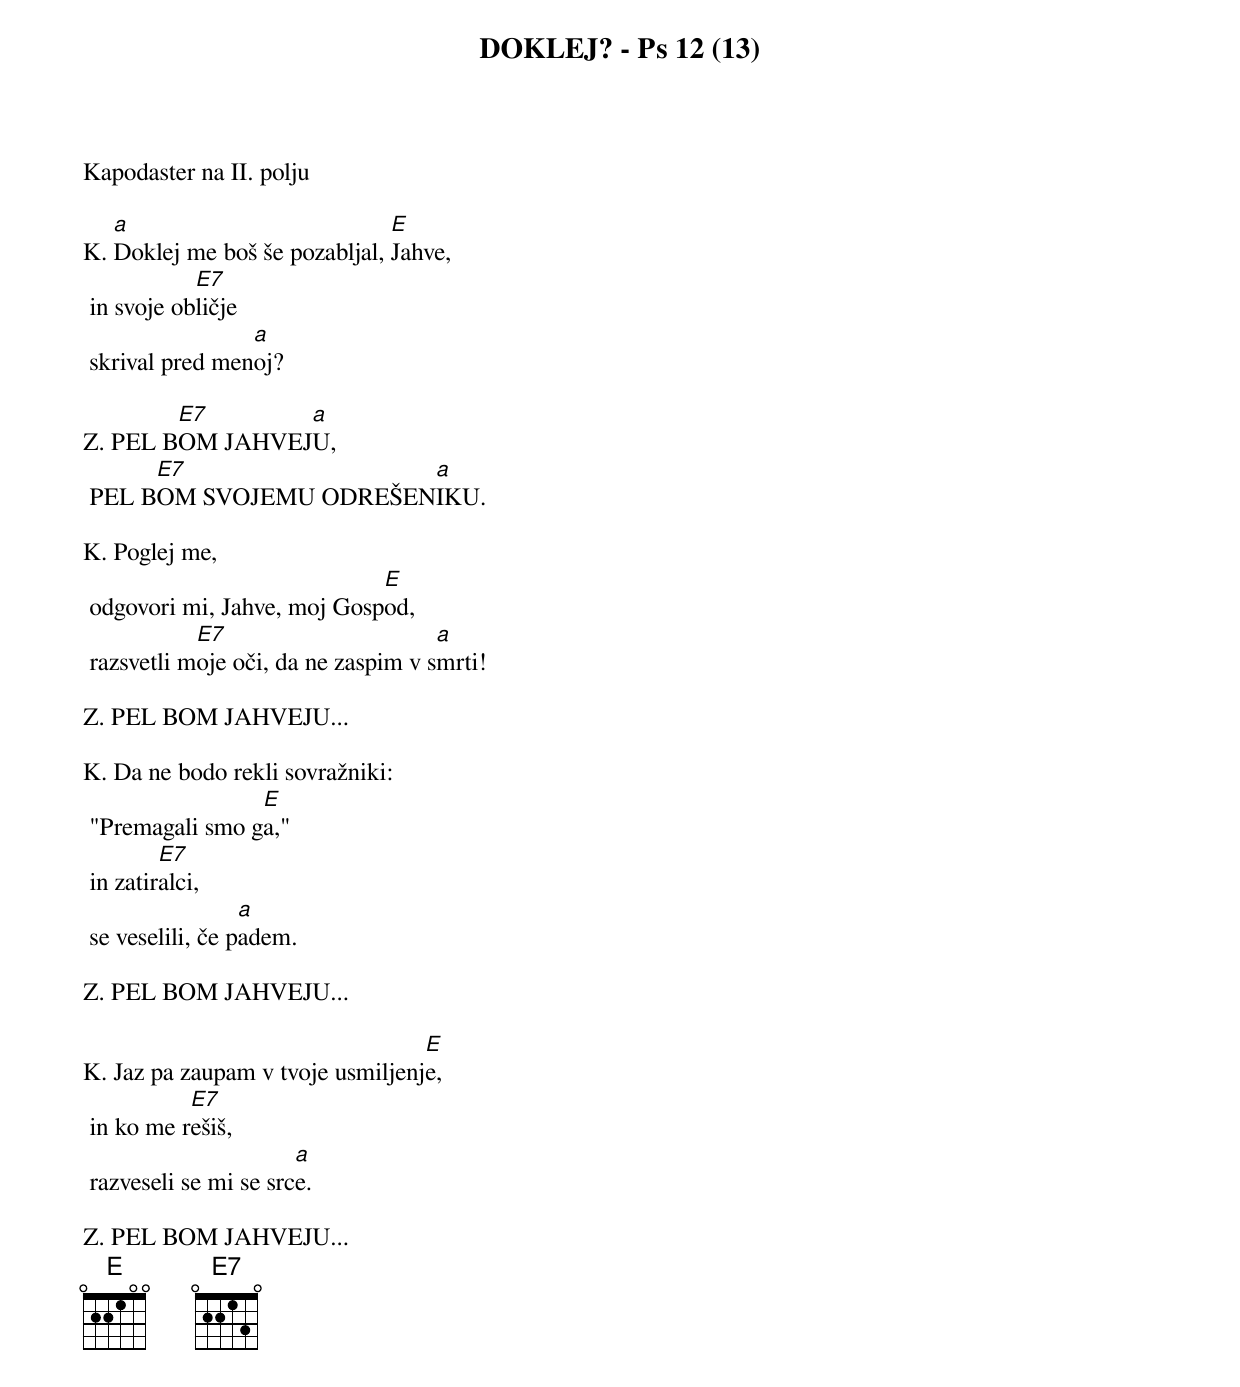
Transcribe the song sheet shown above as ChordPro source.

{title: DOKLEJ? - Ps 12 (13)}

Kapodaster na II. polju

K.	[a]Doklej me boš še pozabljal, [E]Jahve,
	in svoje ob[E7]ličje
	skrival pred men[a]oj?

Z.	PEL B[E7]OM JAHVEJ[a]U,
	PEL B[E7]OM SVOJEMU ODREŠEN[a]IKU.

K.	Poglej me,
	odgovori mi, Jahve, moj Gosp[E]od,
	razsvetli m[E7]oje oči, da ne zaspim v s[a]mrti!

Z.	PEL BOM JAHVEJU...

K.	Da ne bodo rekli sovražniki:
	"Premagali smo g[E]a,"
	in zatir[E7]alci,
	se veselili, če p[a]adem.

Z.	PEL BOM JAHVEJU...

K.	Jaz pa zaupam v tvoje usmiljenj[E]e,
	in ko me r[E7]ešiš,
	razveseli se mi se src[a]e.

Z.	PEL BOM JAHVEJU...
